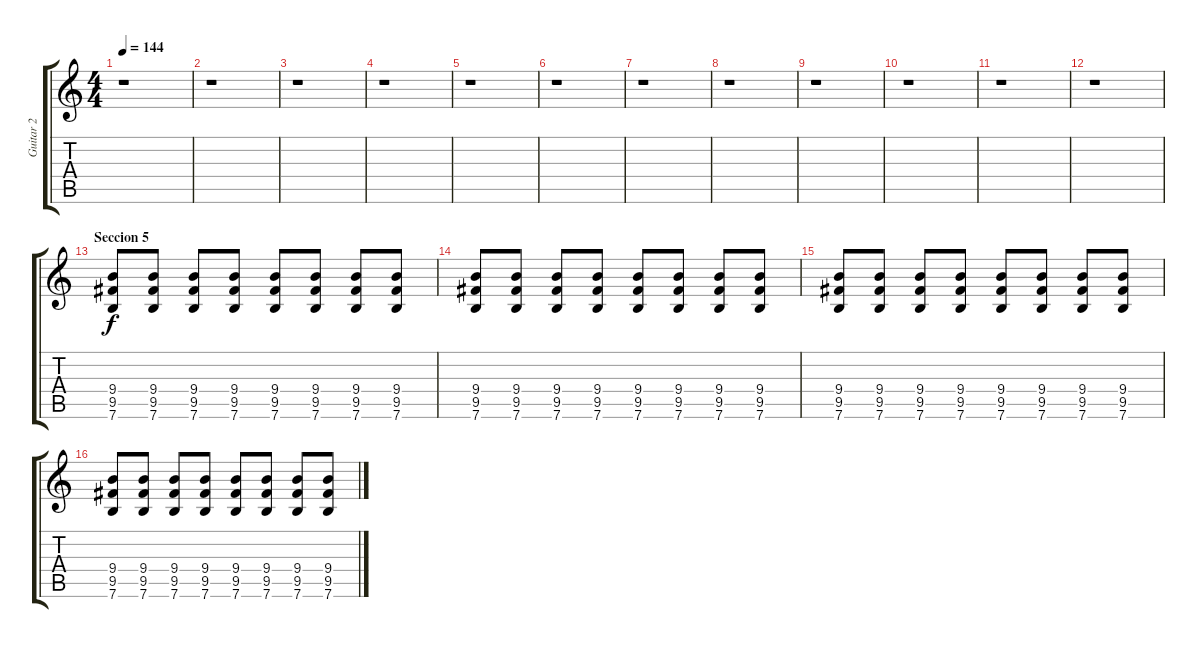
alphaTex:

\track ("Guitar 2" "Guitar 2") {instrument overdrivenguitar}
\staff {score tabs}
\tuning (E4 B3 G3 D3 A2 E2) {hide}
\ts (4 4)
\tempo 144
\clef g2
\ks c
r.1{dy f} |
r.1 |
r.1 |
r.1 |
r.1 |
r.1 |
r.1 |
r.1 |
r.1 |
r.1 |
r.1 |
r.1 |
\section ("" "Seccion 5")
(9.4 9.5 7.6).8 (9.4 9.5 7.6).8 (9.4 9.5 7.6).8 (9.4 9.5 7.6).8 (9.4 9.5 7.6).8 (9.4 9.5 7.6).8 (9.4 9.5 7.6).8 (9.4 9.5 7.6).8 |
(9.4 9.5 7.6).8 (9.4 9.5 7.6).8 (9.4 9.5 7.6).8 (9.4 9.5 7.6).8 (9.4 9.5 7.6).8 (9.4 9.5 7.6).8 (9.4 9.5 7.6).8 (9.4 9.5 7.6).8 |
(9.4 9.5 7.6).8 (9.4 9.5 7.6).8 (9.4 9.5 7.6).8 (9.4 9.5 7.6).8 (9.4 9.5 7.6).8 (9.4 9.5 7.6).8 (9.4 9.5 7.6).8 (9.4 9.5 7.6).8 |
(9.4 9.5 7.6).8 (9.4 9.5 7.6).8 (9.4 9.5 7.6).8 (9.4 9.5 7.6).8 (9.4 9.5 7.6).8 (9.4 9.5 7.6).8 (9.4 9.5 7.6).8 (9.4 9.5 7.6).8
